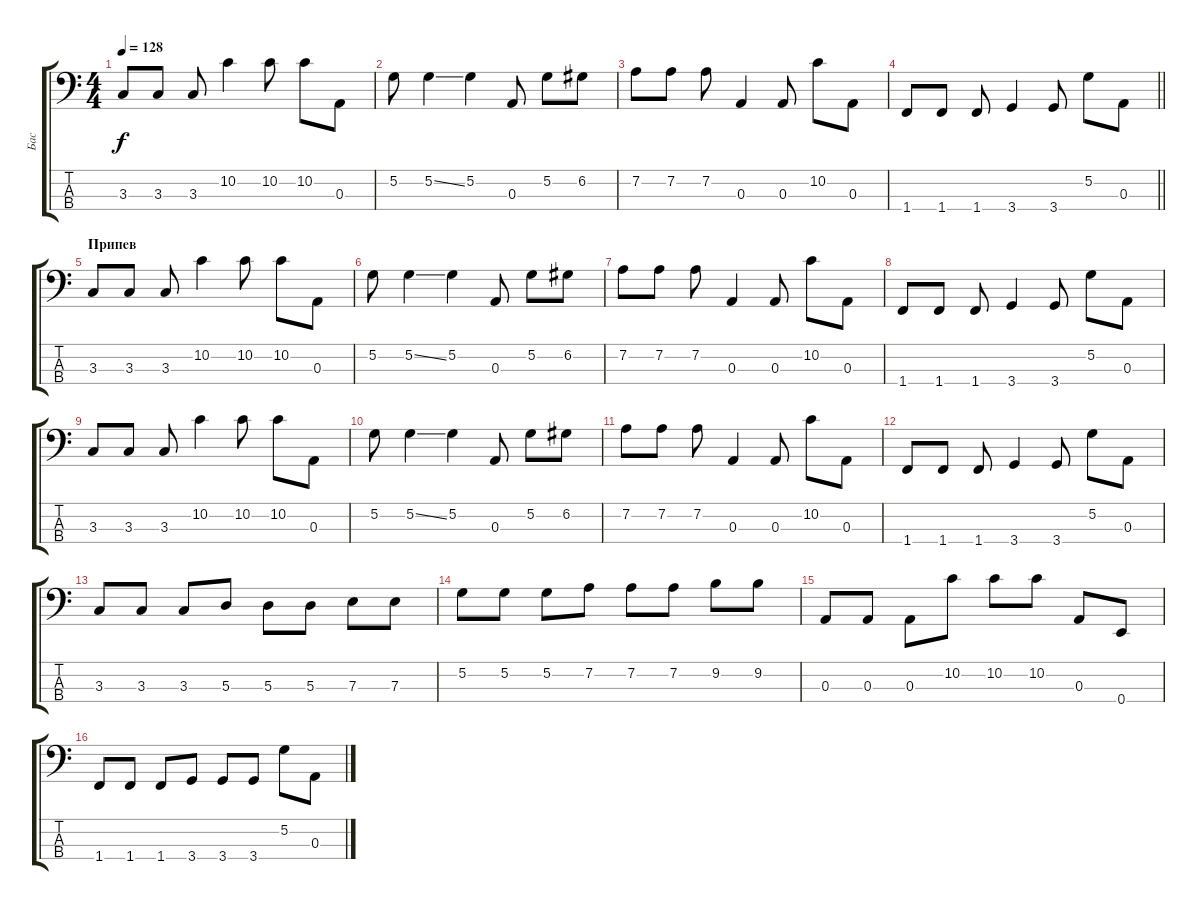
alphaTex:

\track ("Бас" "Бас") {instrument electricbassfinger}
\staff {score tabs}
\tuning (G2 D2 A1 E1) {hide}
\ts (4 4)
\tempo 128
\clef f4
\ks c
3.3.8{dy f} 3.3.8 3.3.8 10.2.4 10.2.8 10.2.8 0.3.8 |
5.2.8 5.2{ss}.4 5.2.4 0.3.8 5.2.8 6.2.8 |
7.2.8 7.2.8 7.2.8 0.3.4 0.3.8 10.2.8 0.3.8 |
\barLineRight lightlight
1.4.8 1.4.8 1.4.8 3.4.4 3.4.8 5.2.8 0.3.8 |
\section ("" "Припев")
3.3.8 3.3.8 3.3.8 10.2.4 10.2.8 10.2.8 0.3.8 |
5.2.8 5.2{ss}.4 5.2.4 0.3.8 5.2.8 6.2.8 |
7.2.8 7.2.8 7.2.8 0.3.4 0.3.8 10.2.8 0.3.8 |
1.4.8 1.4.8 1.4.8 3.4.4 3.4.8 5.2.8 0.3.8 |
3.3.8 3.3.8 3.3.8 10.2.4 10.2.8 10.2.8 0.3.8 |
5.2.8 5.2{ss}.4 5.2.4 0.3.8 5.2.8 6.2.8 |
7.2.8 7.2.8 7.2.8 0.3.4 0.3.8 10.2.8 0.3.8 |
1.4.8 1.4.8 1.4.8 3.4.4 3.4.8 5.2.8 0.3.8 |
3.3.8 3.3.8 3.3.8 5.3.8 5.3.8 5.3.8 7.3.8 7.3.8 |
5.2.8 5.2.8 5.2.8 7.2.8 7.2.8 7.2.8 9.2.8 9.2.8 |
0.3.8 0.3.8 0.3.8 10.2.8 10.2.8 10.2.8 0.3.8 0.4.8 |
1.4.8 1.4.8 1.4.8 3.4.8 3.4.8 3.4.8 5.2.8 0.3.8
